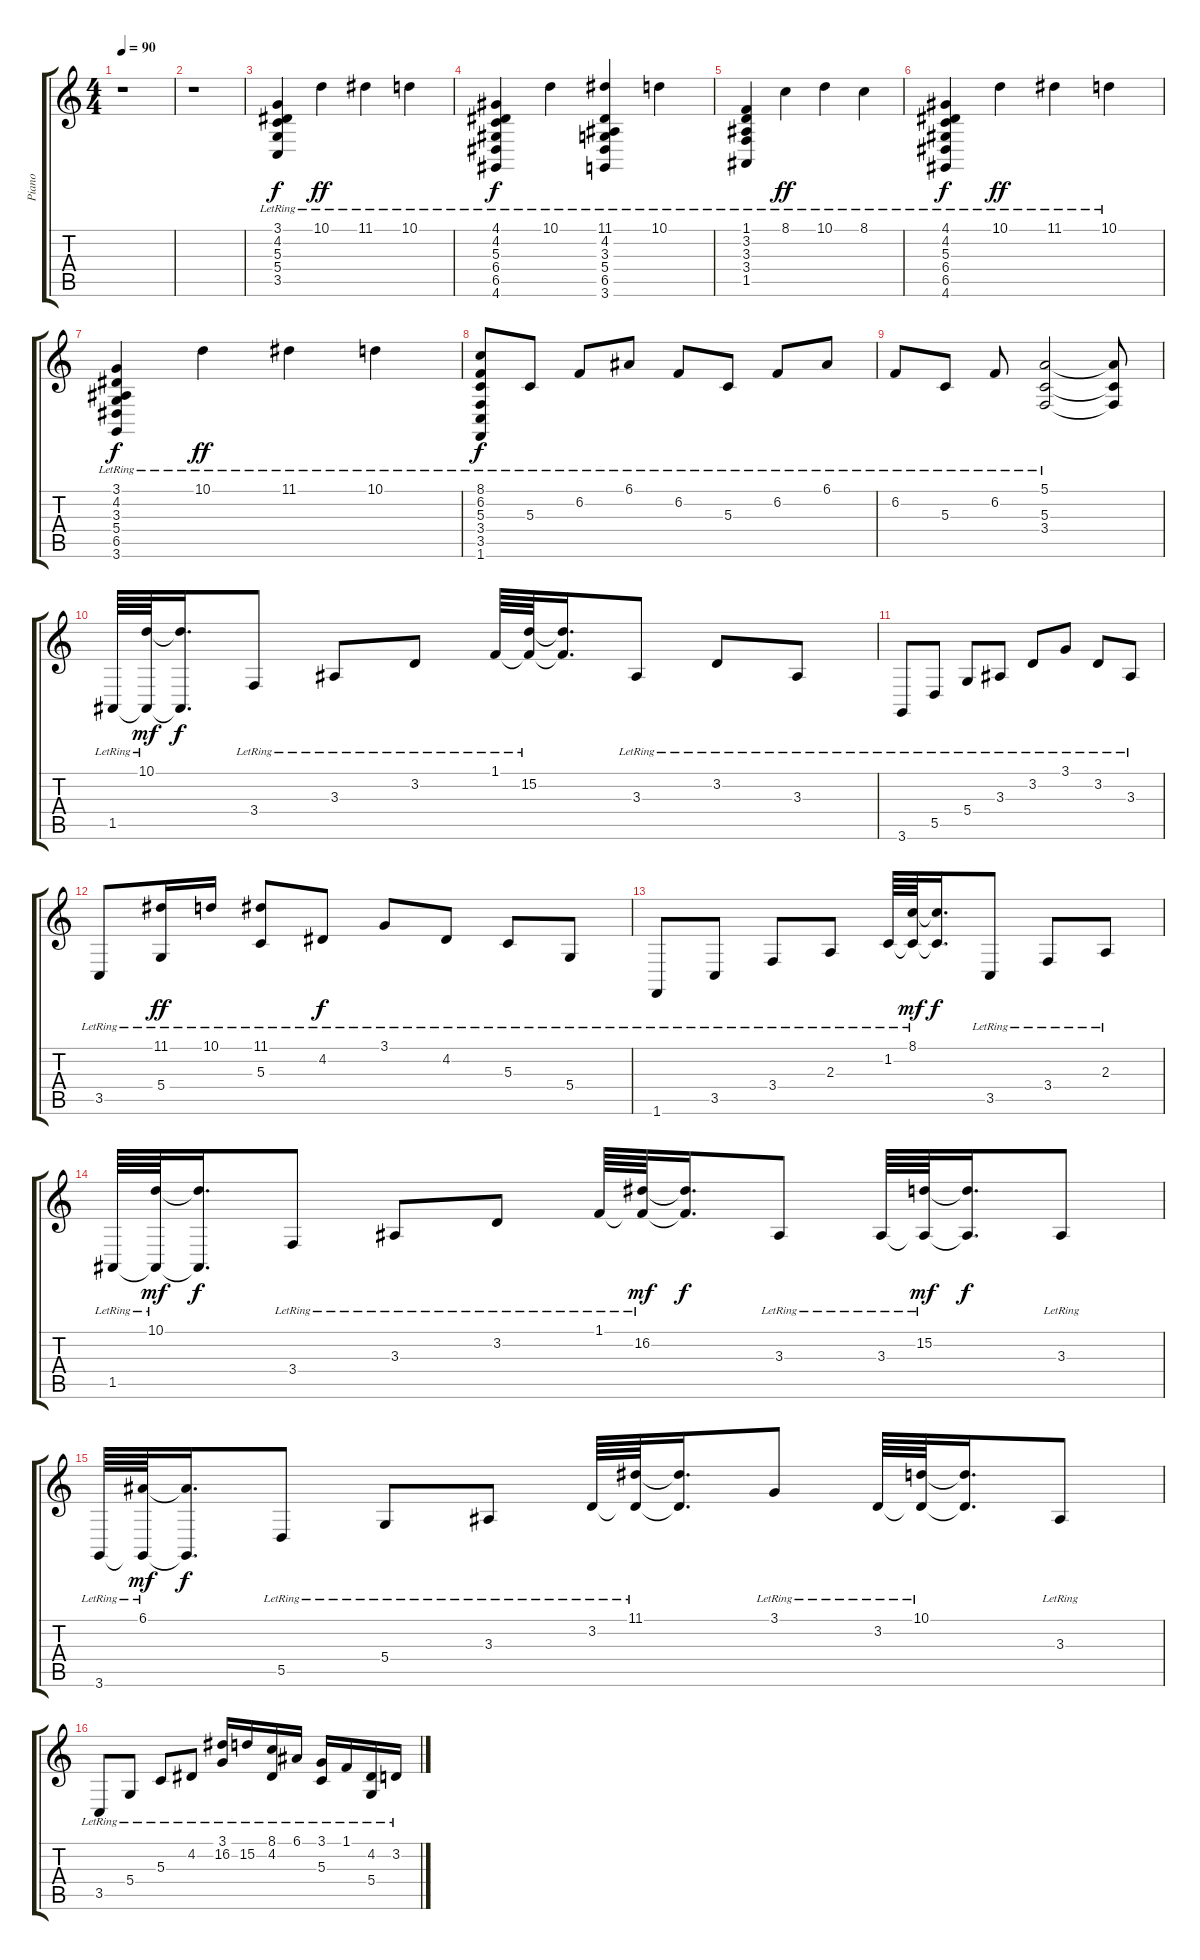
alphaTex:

\track ("Piano" "Piano") {instrument brightacousticpiano}
\staff {score tabs}
\tuning (E4 B3 G3 D3 A2 E2) {hide}
\ts (4 4)
\tempo 90
\clef g2
\ks c
r.1{dy f} |
r.1 |
(3.1{lr} 4.2{lr} 5.3{lr} 5.4{lr} 3.5{lr}).4 10.1{lr}.4{dy ff} 11.1{lr}.4 10.1{lr}.4 |
(4.1{lr} 4.2{lr} 5.3{lr} 6.4{lr} 6.5{lr} 4.6{lr}).4{dy f} 10.1{lr}.4 (11.1{lr} 4.2{lr} 3.3{lr} 5.4{lr} 6.5{lr} 3.6{lr}).4 10.1{lr}.4 |
(1.1{lr} 3.2{lr} 3.3{lr} 3.4{lr} 1.5{lr}).4 8.1{lr}.4{dy ff} 10.1{lr}.4 8.1{lr}.4 |
(4.1{lr} 4.2{lr} 5.3{lr} 6.4{lr} 6.5{lr} 4.6{lr}).4{dy f} 10.1{lr}.4{dy ff} 11.1{lr}.4 10.1{lr}.4 |
(3.1{lr} 4.2{lr} 3.3{lr} 5.4{lr} 6.5{lr} 3.6{lr}).4{dy f} 10.1{lr}.4{dy ff} 11.1{lr}.4 10.1{lr}.4 |
(8.1{lr} 6.2{lr} 5.3{lr} 3.4{lr} 3.5{lr} 1.6{lr}).8{dy f} 5.3{lr}.8 6.2{lr}.8 6.1{lr}.8 6.2{lr}.8 5.3{lr}.8 6.2{lr}.8 6.1{lr}.8 |
6.2{lr}.8 5.3{lr}.8 6.2{lr}.8 (5.1{lr} 5.3{lr} 3.4{lr}).2 (5.1{t} 5.3{t} 3.4{t}).8 |
1.5{lr}.64 (10.1{lr} 1.5{t}).64{dy mf} (10.1{t} 1.5{t}).16{d dy f} 3.4{lr}.8 3.3{lr}.8 3.2{lr}.8 1.1{lr}.64 (1.1{t} 15.2{lr}).64 (1.1{t} 15.2{t}).16{d} 3.3{lr}.8 3.2{lr}.8 3.3{lr}.8 |
3.6{lr}.8 5.5{lr}.8 5.4{lr}.8 3.3{lr}.8 3.2{lr}.8 3.1{lr}.8 3.2{lr}.8 3.3{lr}.8 |
3.5{lr}.8 (11.1{lr} 5.4{lr}).16{dy ff} 10.1{lr}.16 (11.1{lr} 5.3{lr}).8 4.2{lr}.8{dy f} 3.1{lr}.8 4.2{lr}.8 5.3{lr}.8 5.4{lr}.8 |
1.6{lr}.8 3.5{lr}.8 3.4{lr}.8 2.3{lr}.8 1.2{lr}.64 (8.1{lr} 1.2{t}).64{dy mf} (8.1{t} 1.2{t}).16{d dy f} 3.5{lr}.8 3.4{lr}.8 2.3{lr}.8 |
1.5{lr}.64 (10.1{lr} 1.5{t}).64{dy mf} (10.1{t} 1.5{t}).16{d dy f} 3.4{lr}.8 3.3{lr}.8 3.2{lr}.8 1.1{lr}.64 (1.1{t} 16.2{lr}).64{dy mf} (1.1{t} 16.2{t}).16{d dy f} 3.3{lr}.8 3.3{lr}.64 (15.2{lr} 3.3{t}).64{dy mf} (15.2{t} 3.3{t}).16{d dy f} 3.3{lr}.8 |
3.6{lr}.64 (6.1{lr} 3.6{t}).64{dy mf} (6.1{t} 3.6{t}).16{d dy f} 5.5{lr}.8 5.4{lr}.8 3.3{lr}.8 3.2{lr}.64 (11.1{lr} 3.2{t}).64 (11.1{t} 3.2{t}).16{d} 3.1{lr}.8 3.2{lr}.64 (10.1{lr} 3.2{t}).64 (10.1{t} 3.2{t}).16{d} 3.3{lr}.8 |
3.5{lr}.8 5.4{lr}.8 5.3{lr}.8 4.2{lr}.8 (3.1{lr} 16.2{lr}).16 15.2{lr}.16 (8.1{lr} 4.2{lr}).16 6.1{lr}.16 (3.1{lr} 5.3{lr}).16 1.1{lr}.16 (4.2{lr} 5.4{lr}).16 3.2{lr}.16
